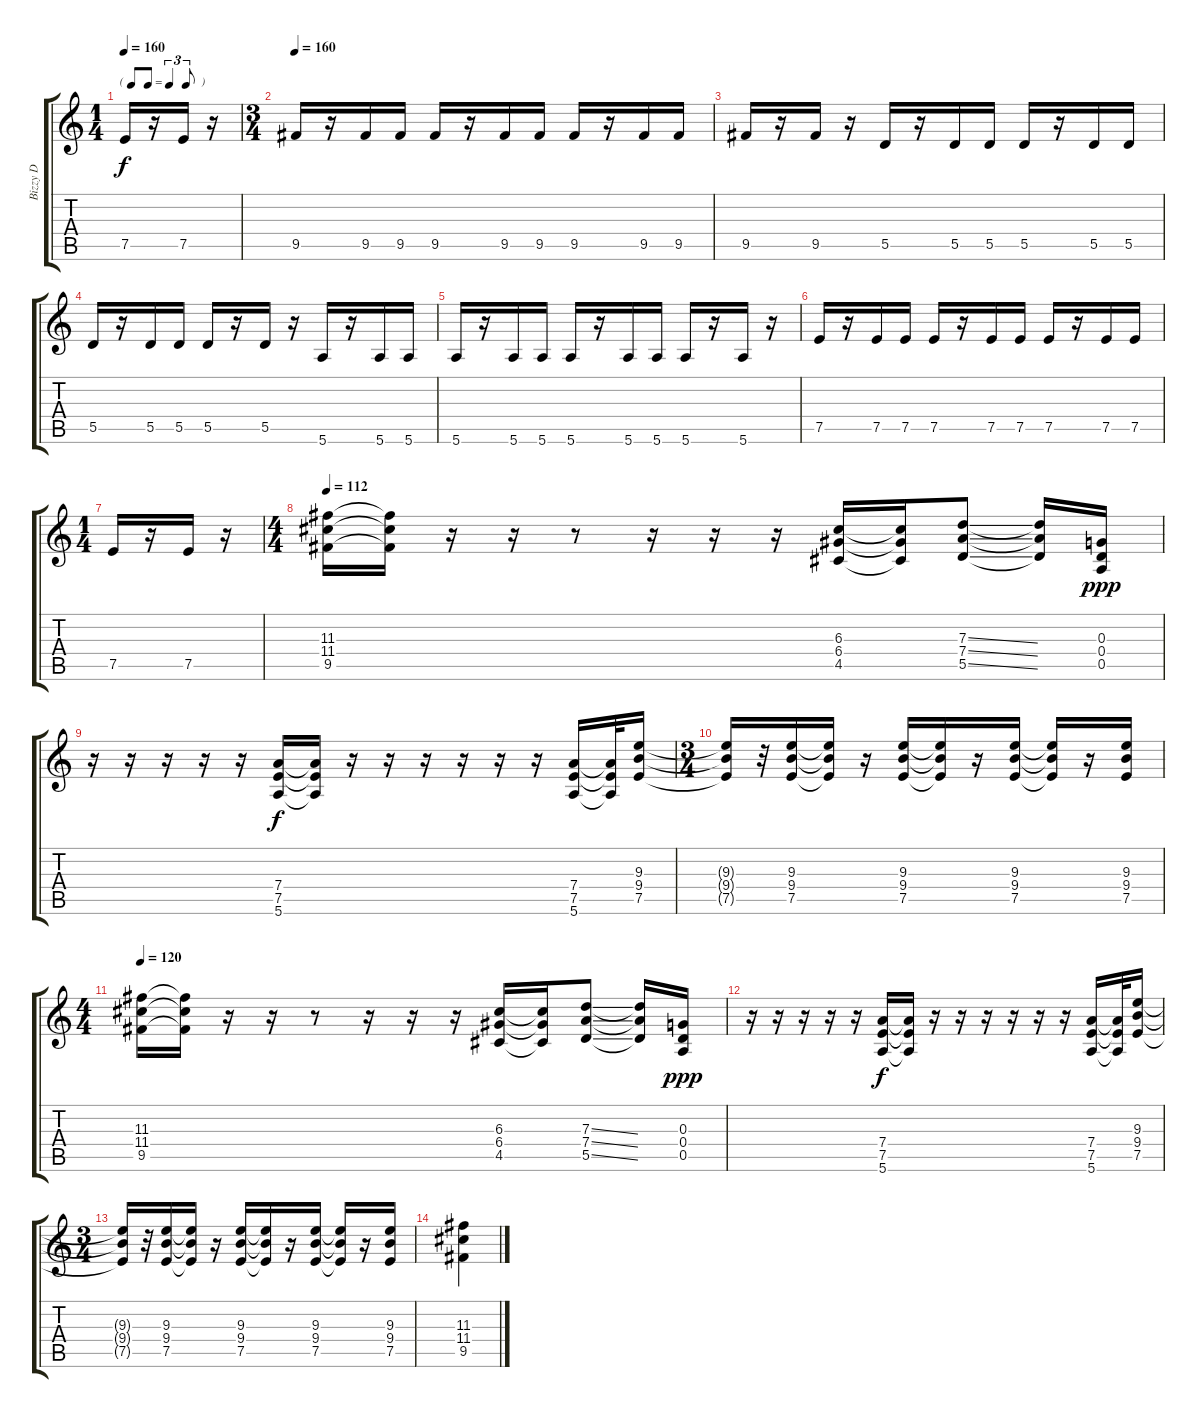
\track ("Bizzy D               gtr 1" "Bizzy D   ") {instrument distortionguitar}
\staff {score tabs}
\tuning (E4 B3 G3 D3 A2 E2) {hide}
\ts (1 4)
\tf triplet8th
\tempo 160
\clef g2
\ks c
7.5.16{dy f} r.16 7.5.16 r.16 |
\ts (3 4)
\tempo 160
9.5.16{volume 12 instrument electricguitarmuted} r.16 9.5.16 9.5.16 9.5.16 r.16 9.5.16 9.5.16 9.5.16 r.16 9.5.16 9.5.16 |
9.5.16 r.16 9.5.16 r.16 5.5.16 r.16 5.5.16 5.5.16 5.5.16 r.16 5.5.16 5.5.16 |
5.5.16 r.16 5.5.16 5.5.16 5.5.16 r.16 5.5.16 r.16 5.6.16 r.16 5.6.16 5.6.16 |
5.6.16 r.16 5.6.16 5.6.16 5.6.16 r.16 5.6.16 5.6.16 5.6.16 r.16 5.6.16 r.16 |
7.5.16 r.16 7.5.16 7.5.16 7.5.16 r.16 7.5.16 7.5.16 7.5.16 r.16 7.5.16 7.5.16 |
\ts (1 4)
7.5.16 r.16 7.5.16 r.16 |
\ts (4 4)
\tempo 120
\tempo 112
(11.3 11.4 9.5).16{instrument distortionguitar} (11.3{t} 11.4{t} 9.5{t}).16 r.16 r.16 r.8 r.16 r.16 r.16 (6.3 6.4 4.5).16 (6.3{t} 6.4{t} 4.5{t}).16 (7.3{ss} 7.4{ss} 5.5{ss}).8 (7.3{t} 7.4{t} 5.5{t}).16 (0.3 0.4 0.5).16{dy ppp} |
r.16 r.16 r.16 r.16 r.16 (7.4 7.5 5.6).16{dy f} (7.4{t} 7.5{t} 5.6{t}).16 r.16 r.16 r.16 r.16 r.16 r.16 (7.4 7.5 5.6).16 (7.4{t} 7.5{t} 5.6{t}).32 (9.3 9.4 7.5).16 |
\ts (3 4)
(9.3{t} 9.4{t} 7.5{t}).16 r.32 (9.3 9.4 7.5).16 (9.3{t} 9.4{t} 7.5{t}).16 r.16 (9.3 9.4 7.5).16 (9.3{t} 9.4{t} 7.5{t}).16 r.16 (9.3 9.4 7.5).16 (9.3{t} 9.4{t} 7.5{t}).16 r.16 (9.3 9.4 7.5).16 |
\ts (4 4)
\tempo 120
(11.3 11.4 9.5).16 (11.3{t} 11.4{t} 9.5{t}).16 r.16 r.16 r.8 r.16 r.16 r.16 (6.3 6.4 4.5).16 (6.3{t} 6.4{t} 4.5{t}).16 (7.3{ss} 7.4{ss} 5.5{ss}).8 (7.3{t} 7.4{t} 5.5{t}).16 (0.3 0.4 0.5).16{dy ppp} |
r.16 r.16 r.16 r.16 r.16 (7.4 7.5 5.6).16{dy f} (7.4{t} 7.5{t} 5.6{t}).16 r.16 r.16 r.16 r.16 r.16 r.16 (7.4 7.5 5.6).16 (7.4{t} 7.5{t} 5.6{t}).32 (9.3 9.4 7.5).16 |
\ts (3 4)
(9.3{t} 9.4{t} 7.5{t}).16 r.32 (9.3 9.4 7.5).16 (9.3{t} 9.4{t} 7.5{t}).16 r.16 (9.3 9.4 7.5).16 (9.3{t} 9.4{t} 7.5{t}).16 r.16 (9.3 9.4 7.5).16 (9.3{t} 9.4{t} 7.5{t}).16 r.16 (9.3 9.4 7.5).16 |
(11.3 11.4 9.5).4
